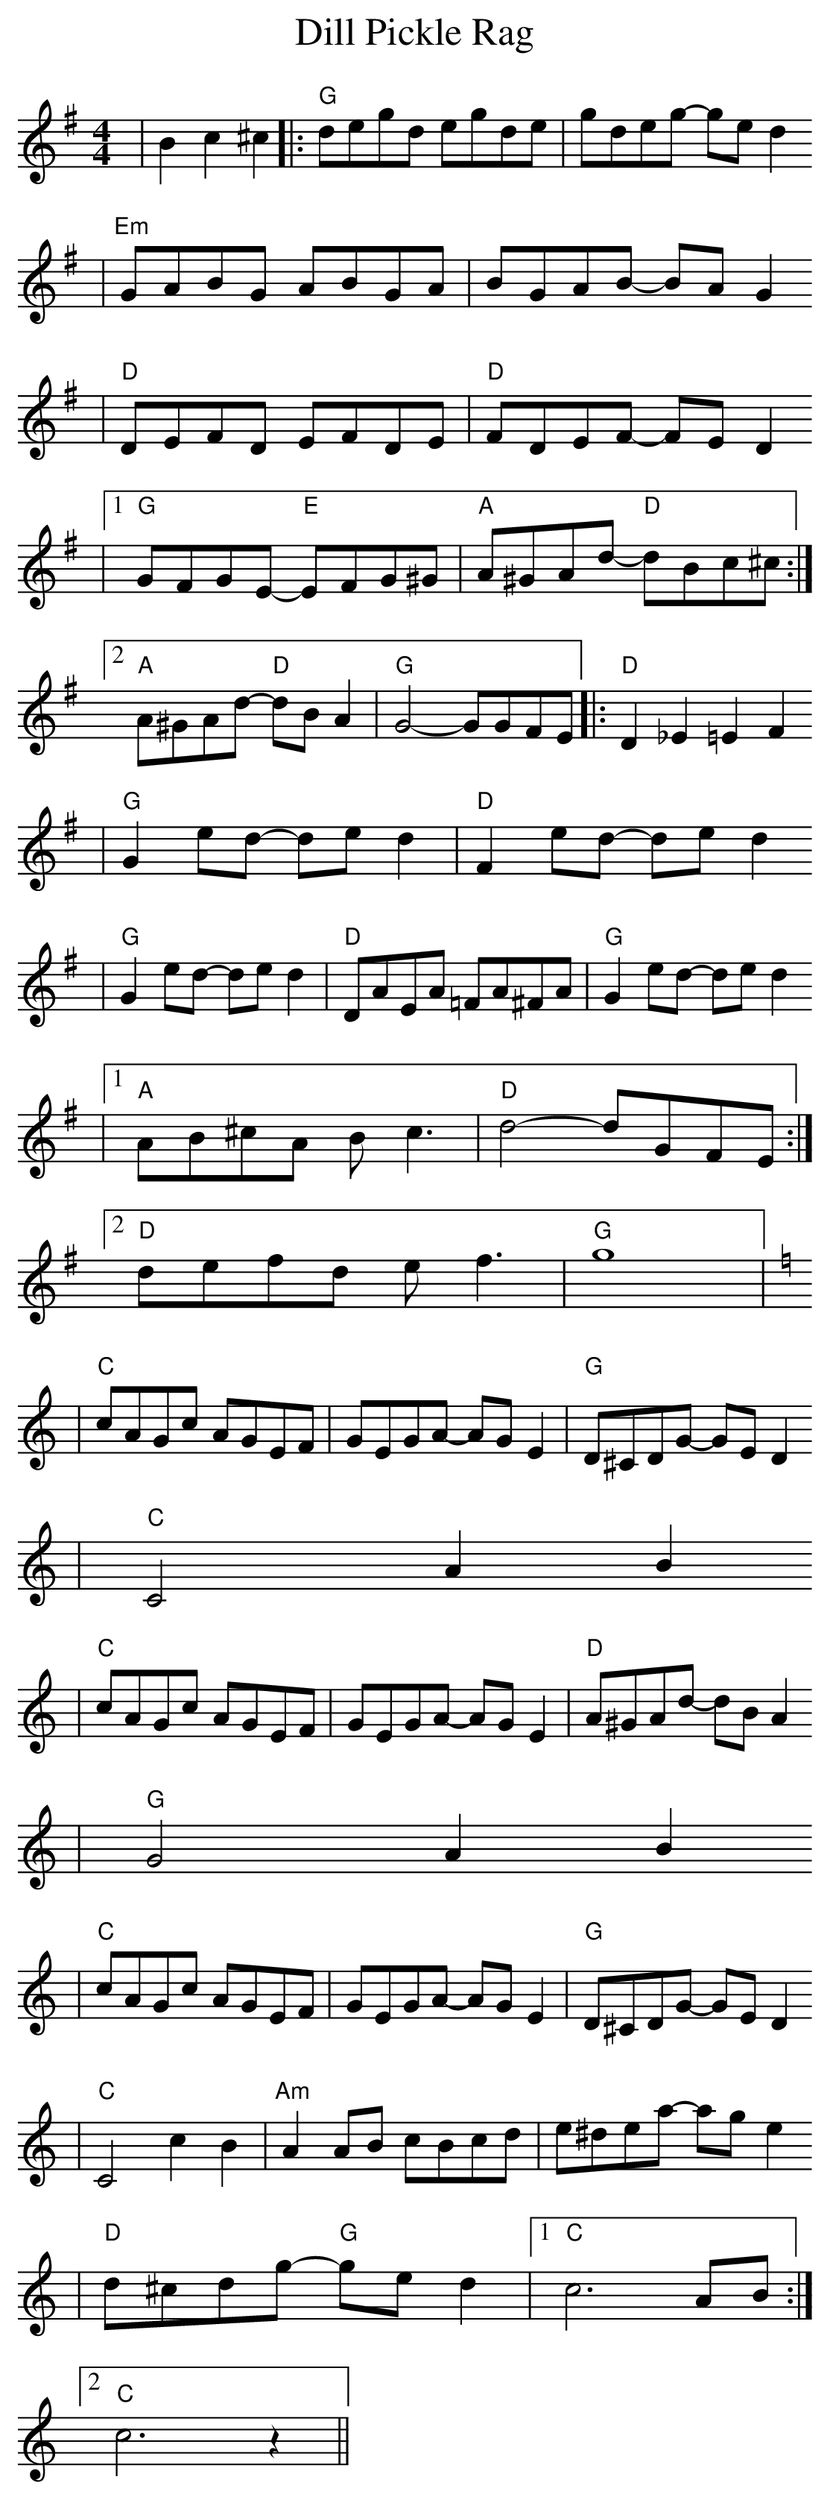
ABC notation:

X:1
T:Dill Pickle Rag
M:4/4
L:1/4
K:G
|Bc ^c|:"G"d/2e/2g/2d/2 e/2g/2d/2e/2|g/2d/2e/2g/2 -g/2e/2d
|"Em"G/2A/2B/2G/2 A/2B/2G/2A/2|B/2G/2A/2B/2 -B/2A/2G
|"D"D/2E/2F/2D/2 E/2F/2D/2E/2|"D"F/2D/2E/2F/2 -F/2E/2D
|[1"G"G/2F/2G/2E/2 -"E"E/2F/2G/2^G/2|"A"A/2^G/2A/2d/2 -"D"d/2B/2c/2^c/2:|
 [2"A"A/2^G/2A/2d/2 -"D"d/2B/2A|"G"G2 -G/2G/2F/2E/2|:"D"D_E =EF
|"G"Ge/2d/2 -d/2e/2d|"D"Fe/2d/2 -d/2e/2d
|"G"Ge/2d/2 -d/2e/2d|"D"D/2A/2E/2A/2 =F/2A/2^F/2A/2|"G"Ge/2d/2 -d/2e/2d
|[1"A"A/2B/2^c/2A/2 B/2c3/2|"D"d2 -d/2G/2F/2E/2:|
 [2"D"d/2e/2f/2d/2 e/2f3/2|"G"g4|:
K:C
|"C"c/2A/2G/2c/2 A/2G/2E/2F/2|G/2E/2G/2A/2 -A/2G/2E|"G"D/2^C/2D/2G/2 -G/2E/2D
|"C"C2 AB
|"C"c/2A/2G/2c/2 A/2G/2E/2F/2|G/2E/2G/2A/2 -A/2G/2E|"D"A/2^G/2A/2d/2 -d/2B/2A
|"G"G2 AB
|"C"c/2A/2G/2c/2 A/2G/2E/2F/2|G/2E/2G/2A/2 -A/2G/2E|"G"D/2^C/2D/2G/2 -G/2E/2D
|"C"C2 cB|"Am"AA/2B/2 c/2B/2c/2d/2|e/2^d/2e/2a/2 -a/2g/2e
|"D"d/2^c/2d/2g/2 -"G"g/2e/2d| [1"C"c3A/2B/2:|
 [2"C"c3z||
